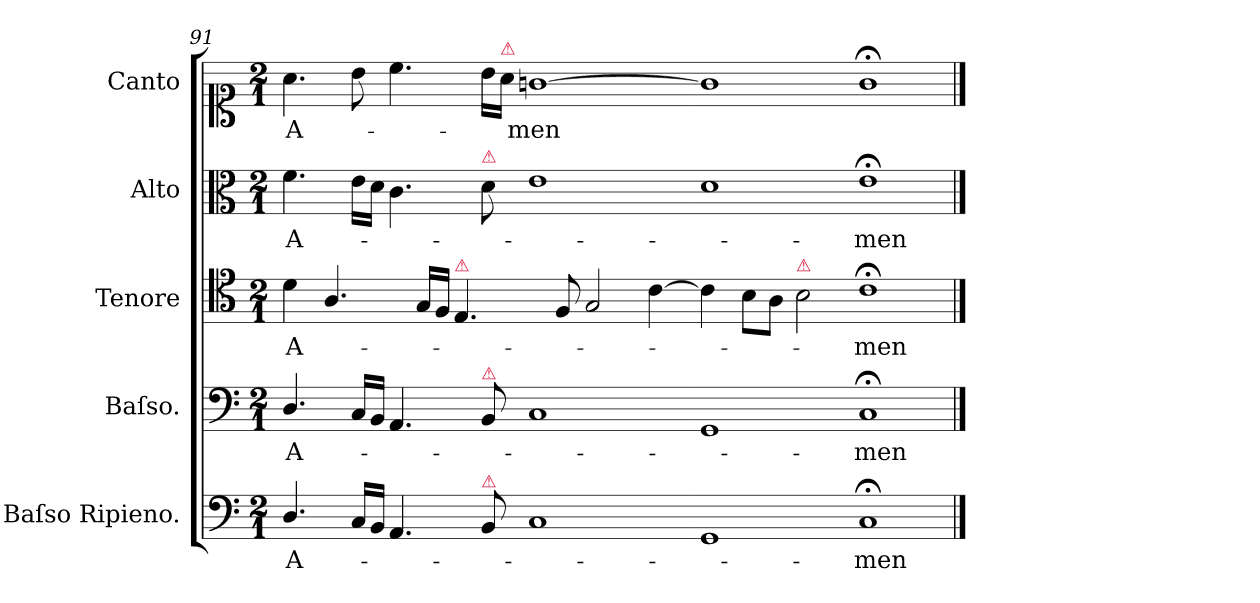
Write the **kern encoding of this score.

**kern	**text	**kern	**text	**kern	**text	**kern	**text	**kern	**text
*part5	*part5	*part4	*part4	*part3	*part3	*part2	*part2	*part1	*part1
*staff5	*staff5	*staff4	*staff4	*staff3	*staff3	*staff2	*staff2	*staff1	*staff1
*I"Baſso Ripieno.	*	*I"Baſso.	*	*I"Tenore	*	*I"Alto	*	*I"Canto	*
*I'B rip	*	*I'B	*	*I'T	*	*I'A	*	*	*
*clefF4	*	*clefF4	*	*clefC4	*	*clefC3	*	*clefC1	*
*k[]	*	*k[]	*	*k[]	*	*k[]	*	*k[]	*
*M2/1	*	*M2/1	*	*M2/1	*	*M2/1	*	*M2/1	*
=91	=91	=91	=91	=91	=91	=91	=91	=91	=91
4.D/	A-	4.D/	A-	4d\	A-	4.f\	A-	4.a\	A-
.	.	.	.	4.A/	.	.	.	.	.
16C/LL	.	16C/LL	.	.	.	16e\LL	.	8b\	.
16BB/JJ	.	16BB/JJ	.	.	.	16d\JJ	.	.	.
4.AA/	.	4.AA/	.	.	.	4.c\	.	4.cc\	.
.	.	.	.	16G/LL	.	.	.	.	.
.	.	.	.	16F/JJ	.	.	.	.	.
!	!	!	!	!LO:TX:a:color=crimson:t=⚠	!	!	!	!	!
.	.	.	.	4.E/	.	.	.	.	.
!	!	!	!	!	!	!LO:TX:a:color=crimson:t=⚠	!	!	!
!	!	!LO:TX:a:color=crimson:t=⚠	!	!	!	!	!	!	!
!LO:TX:a:color=crimson:t=⚠	!	!	!	!	!	!	!	!	!
8BB/	.	8BB/	.	.	.	8d\	.	16b\LL	.
!	!	!	!	!	!	!	!	!LO:TX:a:color=crimson:t=⚠	!
.	.	.	.	.	.	.	.	16a\JJ	.
1C	.	1C	.	.	.	1e	.	[1gn	-men
.	.	.	.	8F/	.	.	.	.	.
.	.	.	.	2G/	.	.	.	.	.
.	.	.	.	[4c\	.	.	.	.	.
=92-	=92-	=92-	=92-	=92-	=92-	=92-	=92-	=92-	=92-
1GG	.	1GG	.	4c\]	.	1d	.	1g]	.
.	.	.	.	8B\L	.	.	.	.	.
.	.	.	.	8A\J	.	.	.	.	.
!	!	!	!	!LO:TX:a:color=crimson:t=⚠	!	!	!	!	!
.	.	.	.	2B\	.	.	.	.	.
1C;<	-men	1C;<;	-men	1c;<;	-men	1e;<;	-men	1g;<;	.
==	==	==	==	==	==	==	==	==	==
*-	*-	*-	*-	*-	*-	*-	*-	*-	*-
